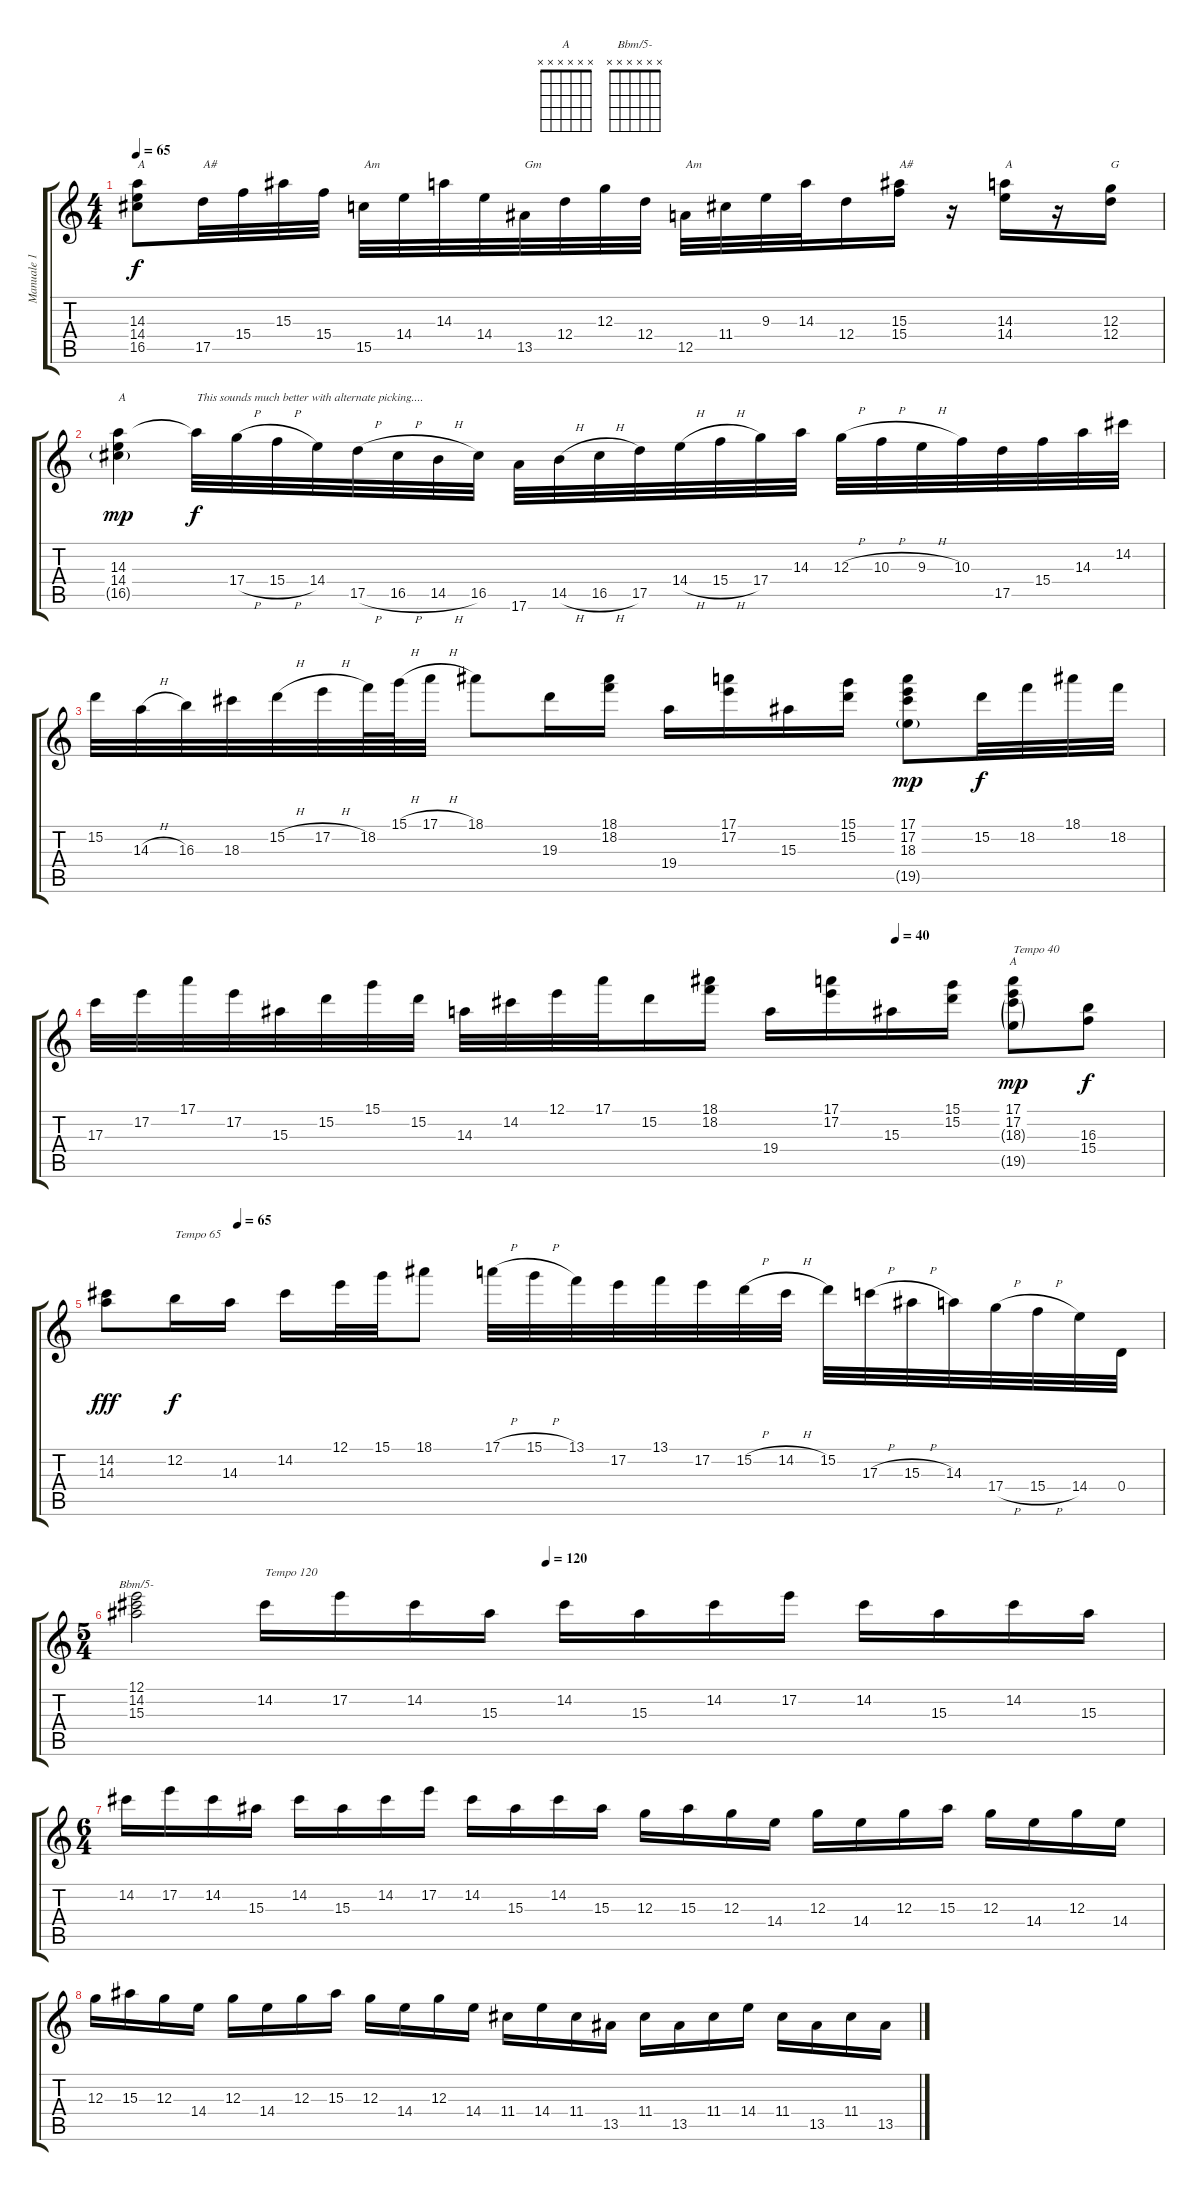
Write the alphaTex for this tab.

\track ("Manuale 1" "Manuale 1") {instrument overdrivenguitar}
\staff {score tabs}
\tuning (E4 B3 G3 D3 A2 E2) {hide}
\chord ("A" x x x x x x)
\chord ("Bbm/5-" x x x x x x)
\ts (4 4)
\tempo 65
\clef g2
\ks c
(14.3 14.4 16.5).8{txt "A" dy f} 17.5.32{txt "A#"} 15.4.32 15.3.32 15.4.32 15.5.32{txt "Am"} 14.4.32 14.3.32 14.4.32 13.5.32{txt "Gm"} 12.4.32 12.3.32 12.4.32 12.5.32{txt "Am"} 11.4.32 9.3.32 14.3.32 12.4.16 (15.3 15.4).16{txt "A#"} r.16 (14.3 14.4).16{txt "A"} r.16 (12.3 12.4).16{txt "G"} |
(14.3 14.4 16.5{g}).4{txt "A" dy mp} 14.3{t}.32{txt "This sounds much better with alternate picking...." dy f} 17.4{h}.32 15.4{h}.32 14.4.32 17.5{h}.32 16.5{h}.32 14.5{h}.32 16.5.32 17.6.32 14.5{h}.32 16.5{h}.32 17.5.32 14.4{h}.32 15.4{h}.32 17.4.32 14.3.32 12.3{h}.32 10.3{h}.32 9.3{h}.32 10.3.32 17.5.32 15.4.32 14.3.32 14.2.32 |
15.2.32 14.3{h}.32 16.3.32 18.3.32 15.2{h}.32 17.2{h}.32 18.2.64 15.1{h}.64 17.1{h}.32 18.1.8 19.3.16 (18.1 18.2).16 19.4.16 (17.1 17.2).16 15.3.16 (15.1 15.2).16 (17.1 17.2 18.3 19.5{g}).8{dy mp} 15.2.32{dy f} 18.2.32 18.1.32 18.2.32 |
\tempo (40 0.75)
17.3.32 17.2.32 17.1.32 17.2.32 15.3.32 15.2.32 15.1.32 15.2.32 14.3.32 14.2.32 12.1.32 17.1.32 15.2.16 (18.1 18.2).16 19.4.16 (17.1 17.2).16 15.3.16 (15.1 15.2).16 (17.1 17.2 18.3{g} 19.5{g}).8{ch "A" txt "Tempo 40" dy mp} (16.3 15.4).8{dy f} |
\tempo (65 0.125)
(14.2 14.3).8{dy fff} 12.2.16{txt "Tempo 65" dy f} 14.3.16 14.2.16 12.1.32 15.1.32 18.1.8 17.1{h}.32 15.1{h}.32 13.1.32 17.2.32 13.1.32 17.2.32 15.2{h}.32 14.2{h}.32 15.2.32 17.3{h}.32 15.3{h}.32 14.3.32 17.4{h}.32 15.4{h}.32 14.4.32 0.4.32 |
\ts (5 4)
\tempo (120 0.4)
(12.1 14.2 15.3).2{ch "Bbm/5-"} 14.2.16{txt "Tempo 120"} 17.2.16 14.2.16 15.3.16 14.2.16 15.3.16 14.2.16 17.2.16 14.2.16 15.3.16 14.2.16 15.3.16 |
\ts (6 4)
14.2.16 17.2.16 14.2.16 15.3.16 14.2.16 15.3.16 14.2.16 17.2.16 14.2.16 15.3.16 14.2.16 15.3.16 12.3.16 15.3.16 12.3.16 14.4.16 12.3.16 14.4.16 12.3.16 15.3.16 12.3.16 14.4.16 12.3.16 14.4.16 |
12.3.16 15.3.16 12.3.16 14.4.16 12.3.16 14.4.16 12.3.16 15.3.16 12.3.16 14.4.16 12.3.16 14.4.16 11.4.16 14.4.16 11.4.16 13.5.16 11.4.16 13.5.16 11.4.16 14.4.16 11.4.16 13.5.16 11.4.16 13.5.16
